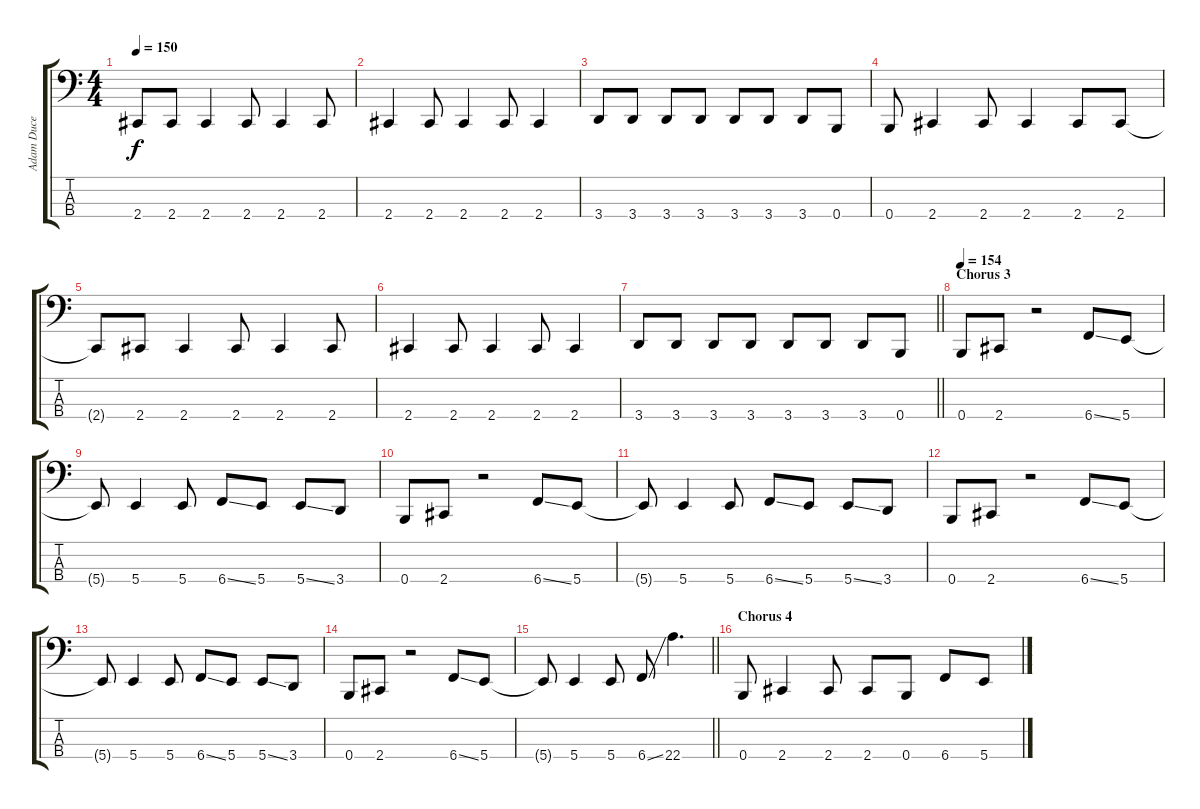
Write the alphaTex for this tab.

\track ("Adam Duce" "Adam Duce") {instrument electricbasspick}
\staff {score tabs}
\tuning (E2 B1 Gb1 B0) {hide}
\ts (4 4)
\tempo 150
\clef f4
\ks c
2.4{t}.8{dy f} 2.4.8 2.4.4 2.4.8 2.4.4 2.4.8 |
2.4.4 2.4.8 2.4.4 2.4.8 2.4.4 |
3.4.8 3.4.8 3.4.8 3.4.8 3.4.8 3.4.8 3.4.8 0.4.8 |
0.4.8 2.4.4 2.4.8 2.4.4 2.4.8 2.4.8 |
2.4{t}.8 2.4.8 2.4.4 2.4.8 2.4.4 2.4.8 |
2.4.4 2.4.8 2.4.4 2.4.8 2.4.4 |
\barLineRight lightlight
3.4.8 3.4.8 3.4.8 3.4.8 3.4.8 3.4.8 3.4.8 0.4.8 |
\section ("" "Chorus 3")
\tempo 154
0.4.8 2.4.8 r.2 6.4{ss}.8 5.4.8 |
5.4{t}.8 5.4.4 5.4.8 6.4{ss}.8 5.4.8 5.4{ss}.8 3.4.8 |
0.4.8 2.4.8 r.2 6.4{ss}.8 5.4.8 |
5.4{t}.8 5.4.4 5.4.8 6.4{ss}.8 5.4.8 5.4{ss}.8 3.4.8 |
0.4.8 2.4.8 r.2 6.4{ss}.8 5.4.8 |
5.4{t}.8 5.4.4 5.4.8 6.4{ss}.8 5.4.8 5.4{ss}.8 3.4.8 |
0.4.8 2.4.8 r.2 6.4{ss}.8 5.4.8 |
\barLineRight lightlight
5.4{t}.8 5.4.4 5.4.8 6.4{ss}.8 22.4.4{d} |
\section ("" "Chorus 4")
0.4.8 2.4.4 2.4.8 2.4.8 0.4.8 6.4.8 5.4.8
